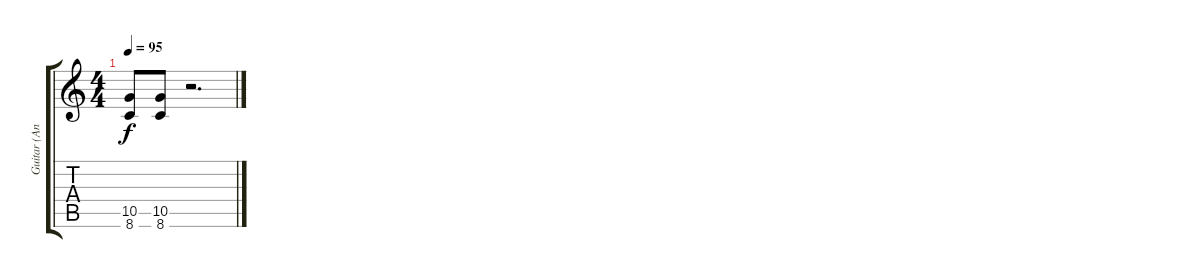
\track ("Guitar (Andrew Stockdale)" "Guitar (An") {instrument distortionguitar}
\staff {score tabs}
\tuning (E4 B3 G3 D3 A2 E2) {hide}
\ts (4 4)
\tempo 95
\clef g2
\ks c
(10.5 8.6).8{dy f} (10.5 8.6).8 r.2{d}
